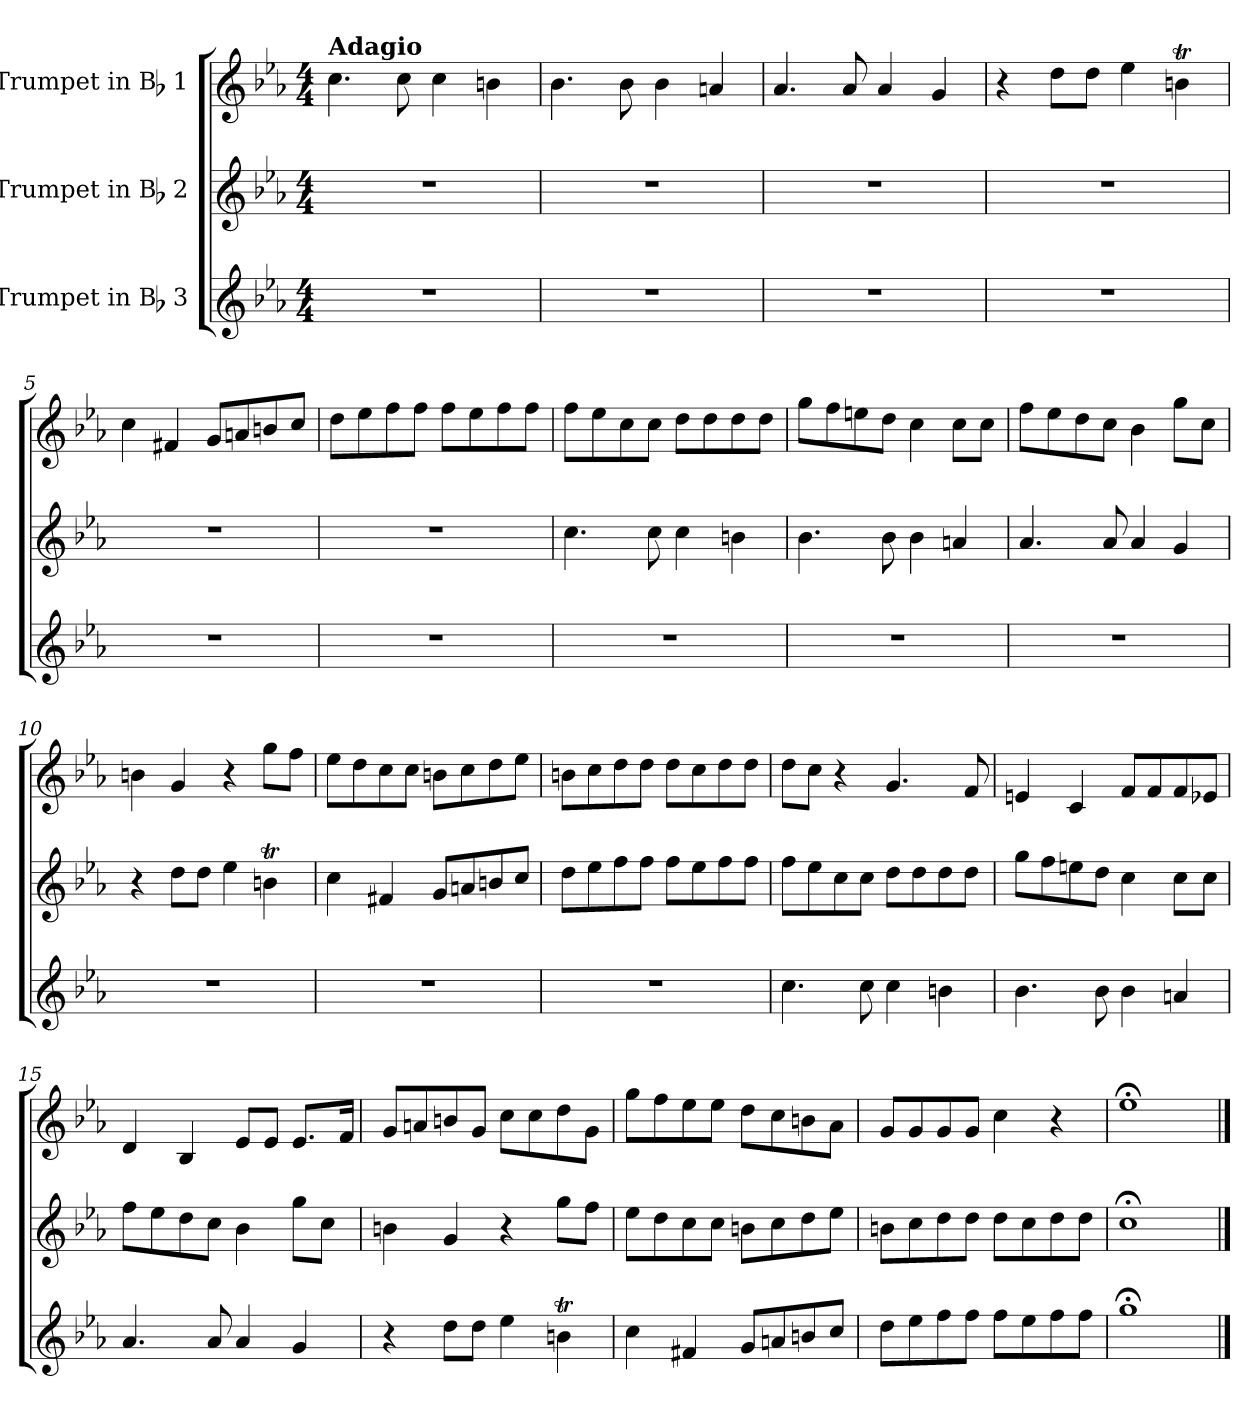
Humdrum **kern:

**kern	**kern	**kern
*part3	*part2	*part1
*staff3	*staff2	*staff1
*I"Trumpet in Bb 3	*I"Trumpet in Bb 2	*I"Trumpet in Bb 1
*clefG2	*clefG2	*clefG2
*ITrd1c2	*ITrd1c2	*ITrd1c2
*k[b-e-a-d-g-]	*k[b-e-a-d-g-]	*k[b-e-a-d-g-]
*D-:	*D-:	*D-:
*M4/4	*M4/4	*M4/4
*MM70	*MM70	*MM70
=1	=1	=1
!	!	!LO:TX:a:B:t=Adagio
1r	1r	4.b-\
.	.	8b-\
.	.	4b-\
.	.	4an\
=2	=2	=2
1r	1r	4.a-\
.	.	8a-\
.	.	4a-\
.	.	4gn/
=3	=3	=3
1r	1r	4.g-/
.	.	8g-/
.	.	4g-/
.	.	4f/
=4	=4	=4
1r	1r	4r
.	.	8cc\L
.	.	8cc\J
.	.	4dd-\
.	.	4ant\
=5	=5	=5
1r	1r	4b-\
.	.	4en/
.	.	8f/L
.	.	8gn/
.	.	8an/
.	.	8b-/J
!!LO:LB:g=z
=6	=6	=6
1r	1r	8cc\L
.	.	8dd-\
.	.	8ee-\
.	.	8ee-\J
.	.	8ee-\L
.	.	8dd-\
.	.	8ee-\
.	.	8ee-\J
=7	=7	=7
1r	4.b-\	8ee-\L
.	.	8dd-\
.	.	8b-\
.	8b-\	8b-\J
.	4b-\	8cc\L
.	.	8cc\
.	4an\	8cc\
.	.	8cc\J
=8	=8	=8
1r	4.a-\	8ff\L
.	.	8ee-\
.	.	8ddn\
.	8a-\	8cc\J
.	4a-\	4b-\
.	4gn/	8b-\L
.	.	8b-\J
=9	=9	=9
1r	4.g-/	8ee-\L
.	.	8dd-\
.	.	8cc\
.	8g-/	8b-\J
.	4g-/	4a-\
.	4f/	8ff\L
.	.	8b-\J
=10	=10	=10
1r	4r	4an\
.	8cc\L	4f/
.	8cc\J	.
.	4dd-\	4r
.	4ant\	8ff\L
.	.	8ee-\J
!!LO:LB:g=z
=11	=11	=11
1r	4b-\	8dd-\L
.	.	8cc\
.	4en/	8b-\
.	.	8b-\J
.	8f/L	8an\L
.	8gn/	8b-\
.	8an/	8cc\
.	8b-/J	8dd-\J
=12	=12	=12
1r	8cc\L	8an\L
.	8dd-\	8b-\
.	8ee-\	8cc\
.	8ee-\J	8cc\J
.	8ee-\L	8cc\L
.	8dd-\	8b-\
.	8ee-\	8cc\
.	8ee-\J	8cc\J
=13	=13	=13
4.b-\	8ee-\L	8cc\L
.	8dd-\	8b-\J
.	8b-\	4r
8b-\	8b-\J	.
4b-\	8cc\L	4.f/
.	8cc\	.
4an\	8cc\	.
.	8cc\J	8e-/
=14	=14	=14
4.a-\	8ff\L	4dn/
.	8ee-\	.
.	8ddn\	4B-/
8a-\	8cc\J	.
4a-\	4b-\	8e-/L
.	.	8e-/
4gn/	8b-\L	8e-/
.	8b-\J	8d-X/J
!!LO:LB:g=z
=15	=15	=15
4.g-/	8ee-\L	4c/
.	8dd-\	.
.	8cc\	4A-/
8g-/	8b-\J	.
4g-/	4a-\	8d-/L
.	.	8d-/J
4f/	8ff\L	8.d-/L
.	8b-\J	.
.	.	16e-/Jk
=16	=16	=16
4r	4an\	8f/L
.	.	8gn/
8cc\L	4f/	8an/
8cc\J	.	8f/J
4dd-\	4r	8b-\L
.	.	8b-\
4ant\	8ff\L	8cc\
.	8ee-\J	8f\J
=17	=17	=17
4b-\	8dd-\L	8ff\L
.	8cc\	8ee-\
4en/	8b-\	8dd-\
.	8b-\J	8dd-\J
8f/L	8an\L	8cc\L
8gn/	8b-\	8b-\
8an/	8cc\	8an\
8b-/J	8dd-\J	8g-\J
=18	=18	=18
8cc\L	8an\L	8f/L
8dd-\	8b-\	8f/
8ee-\	8cc\	8f/
8ee-\J	8cc\J	8f/J
8ee-\L	8cc\L	4b-\
8dd-\	8b-\	.
8ee-\	8cc\	4r
8ee-\J	8cc\J	.
=19	=19	=19
1ff;<	1b-;<	1dd-;<
==	==	==
*-	*-	*-
